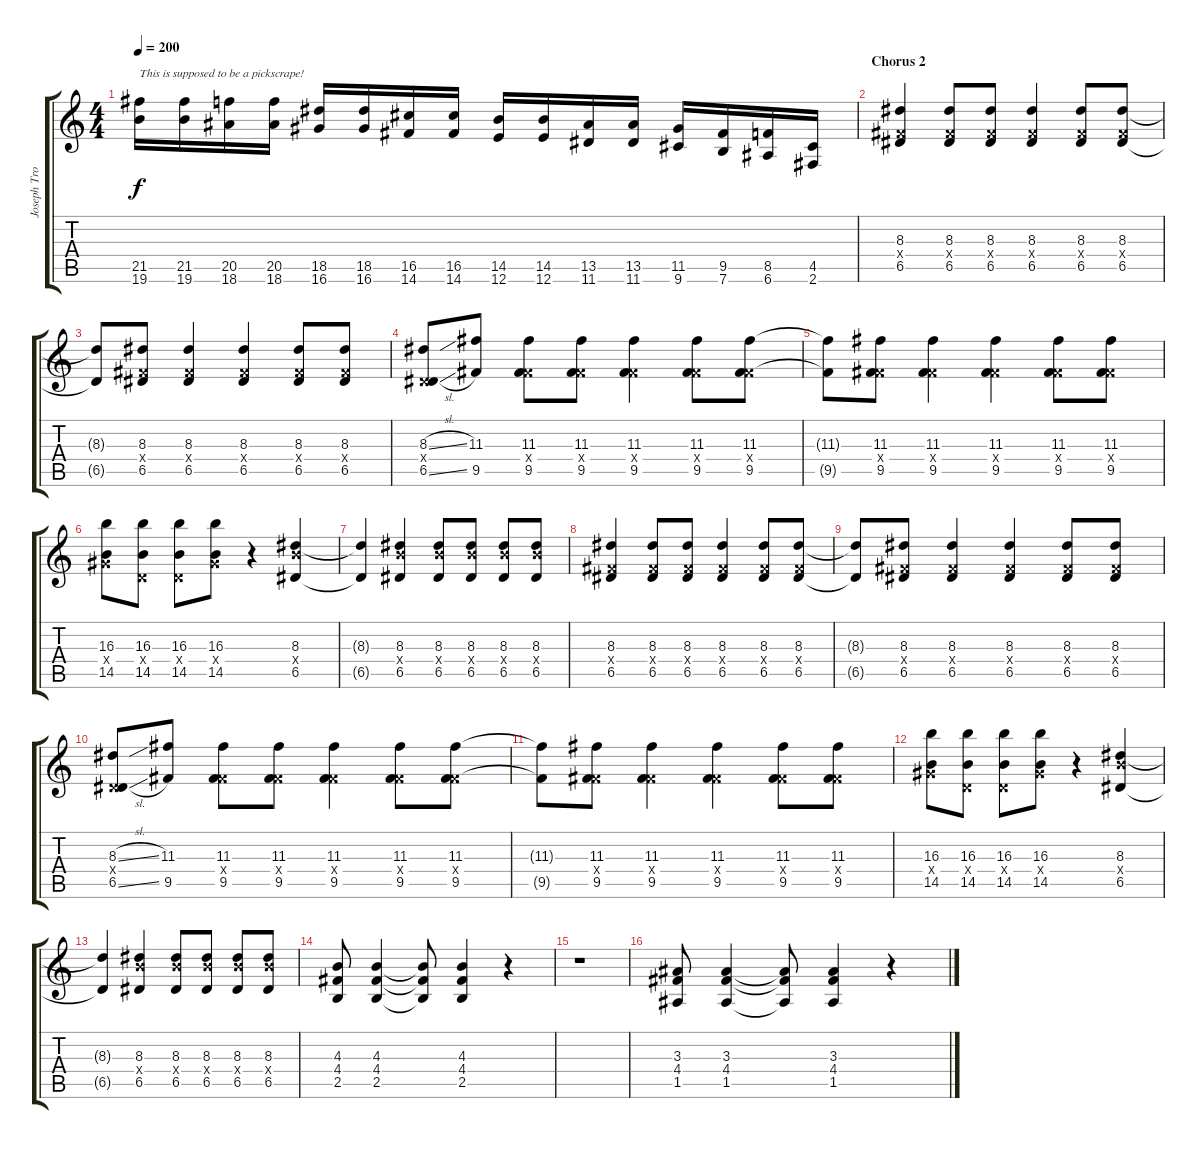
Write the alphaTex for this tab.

\track ("Joseph Trohman (Lead Guitar)" "Joseph Tro") {instrument distortionguitar}
\staff {score tabs}
\tuning (E4 B3 G3 D3 A2 E2) {hide}
\ts (4 4)
\tempo 200
\clef g2
\ks c
(21.5 19.6).16{txt "This is supposed to be a pickscrape!" dy f instrument electricguitarclean} (21.5 19.6).16 (20.5 18.6).16 (20.5 18.6).16 (18.5 16.6).16 (18.5 16.6).16 (16.5 14.6).16 (16.5 14.6).16 (14.5 12.6).16 (14.5 12.6).16 (13.5 11.6).16 (13.5 11.6).16 (11.5 9.6).16 (9.5 7.6).16 (8.5 6.6).16 (4.5 2.6).16 |
\section ("" "Chorus 2")
(8.3 4.4{x} 6.5).4{instrument distortionguitar} (8.3 4.4{x} 6.5).8 (8.3 4.4{x} 6.5).8 (8.3 4.4{x} 6.5).4 (8.3 4.4{x} 6.5).8 (8.3 4.4{x} 6.5).8 |
(8.3{t} 6.5{t}).8 (8.3 4.4{x} 6.5).8 (8.3 4.4{x} 6.5).4 (8.3 4.4{x} 6.5).4 (8.3 4.4{x} 6.5).8 (8.3 4.4{x} 6.5).8 |
(8.3{sl} 0.4{x} 6.5{sl}).8 (11.3 9.5).8 (11.3 4.4{x} 9.5).8 (11.3 4.4{x} 9.5).8 (11.3 4.4{x} 9.5).4 (11.3 4.4{x} 9.5).8 (11.3 4.4{x} 9.5).8 |
(11.3{t} 9.5{t}).8 (11.3 4.4{x} 9.5).8 (11.3 4.4{x} 9.5).4 (11.3 4.4{x} 9.5).4 (11.3 4.4{x} 9.5).8 (11.3 4.4{x} 9.5).8 |
(16.3 6.4{x} 14.5).8 (16.3 0.4{x} 14.5).8 (16.3 0.4{x} 14.5).8 (16.3 6.4{x} 14.5).8 r.4 (8.3 9.4{x} 6.5).4 |
(8.3{t} 6.5{t}).4 (8.3 9.4{x} 6.5).4 (8.3 9.4{x} 6.5).8 (8.3 9.4{x} 6.5).8 (8.3 9.4{x} 6.5).8 (8.3 9.4{x} 6.5).8 |
(8.3 4.4{x} 6.5).4{instrument distortionguitar} (8.3 4.4{x} 6.5).8 (8.3 4.4{x} 6.5).8 (8.3 4.4{x} 6.5).4 (8.3 4.4{x} 6.5).8 (8.3 4.4{x} 6.5).8 |
(8.3{t} 6.5{t}).8 (8.3 4.4{x} 6.5).8 (8.3 4.4{x} 6.5).4 (8.3 4.4{x} 6.5).4 (8.3 4.4{x} 6.5).8 (8.3 4.4{x} 6.5).8 |
(8.3{sl} 0.4{x} 6.5{sl}).8 (11.3 9.5).8 (11.3 4.4{x} 9.5).8 (11.3 4.4{x} 9.5).8 (11.3 4.4{x} 9.5).4 (11.3 4.4{x} 9.5).8 (11.3 4.4{x} 9.5).8 |
(11.3{t} 9.5{t}).8 (11.3 4.4{x} 9.5).8 (11.3 4.4{x} 9.5).4 (11.3 4.4{x} 9.5).4 (11.3 4.4{x} 9.5).8 (11.3 4.4{x} 9.5).8 |
(16.3 6.4{x} 14.5).8 (16.3 0.4{x} 14.5).8 (16.3 0.4{x} 14.5).8 (16.3 6.4{x} 14.5).8 r.4 (8.3 9.4{x} 6.5).4 |
(8.3{t} 6.5{t}).4 (8.3 9.4{x} 6.5).4 (8.3 9.4{x} 6.5).8 (8.3 9.4{x} 6.5).8 (8.3 9.4{x} 6.5).8 (8.3 9.4{x} 6.5).8 |
(4.3 4.4 2.5).8 (4.3 4.4 2.5).4 (4.3{t} 4.4{t} 2.5{t}).8 (4.3 4.4 2.5).4 r.4 |
r.1 |
(3.3 4.4 1.5).8 (3.3 4.4 1.5).4 (3.3{t} 4.4{t} 1.5{t}).8 (3.3 4.4 1.5).4 r.4
